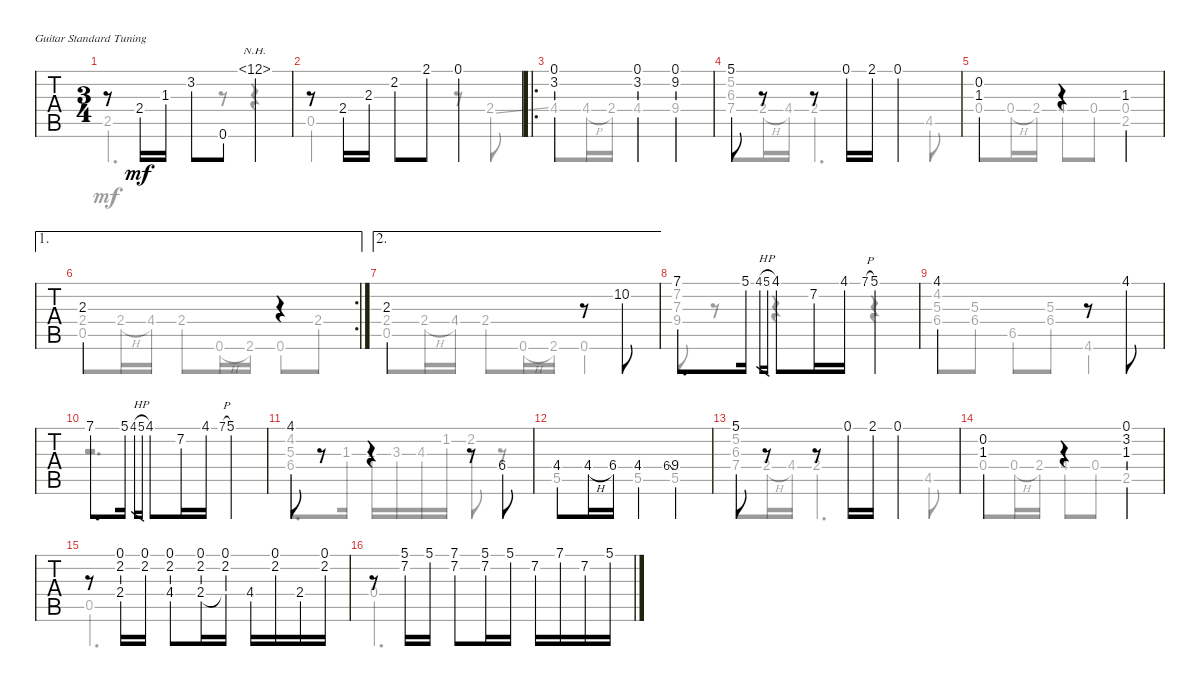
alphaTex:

\bracketExtendMode groupsimilarinstruments
\singleTrackTrackNamePolicy hidden
\multiTrackTrackNamePolicy hidden
\firstSystemTrackNameOrientation horizontal
\otherSystemsTrackNameOrientation horizontal
\track ("Untitled" "N-Gt") {instrument acousticgrandpiano}
\staff {tabs}
\tuning (E4 B3 G3 D3 A2 E2)
\displaytranspose 12
\voice
\ts (3 4)
\tempo (94 hide)
\clef g2
\ks a
r.8{dy mf} 2.4.16 1.3.16 3.2.8 0.6.8 12.1{nh}.4 |
r.8 2.4.16 2.3.16 2.2.8 2.1.8 0.1.4 |
\ro
(0.1 3.2).4 (0.1 3.2).4 (9.2 0.1).4 |
5.1.8 r.8 r.8 0.1.16 2.1.16 0.1.4 |
(0.2 1.3).4 r.4 1.3.4 |
\ae 1
\rc 2
2.3.2 r.4 |
\ae 2
2.3.2 r.8 10.2.8 |
7.1.8{d} 5.1.16 4.1{h}.16{gr} 5.1{h}.16{gr} 4.1.8 7.2.16 4.1.16 7.1{h}.8{gr} 5.1.4 |
4.1.2 r.8 4.1.8 |
7.1.8{d} 5.1.16 4.1{h}.16{gr} 5.1{h}.16{gr} 4.1.8 7.2.16 4.1.16 7.1{h}.8{gr} 5.1.4 |
4.1.8 r.8 r.4 r.8 6.4.8 |
4.4.8 4.4{h}.16 6.4.16 4.4.4 6.4{ss}.8{gr} 9.4.4 |
5.1.8 r.8 r.8 0.1.16 2.1.16 0.1.4 |
(0.2 1.3).4 r.4 (0.1 3.2 1.3).4 |
r.8 (0.1 2.2 2.4).16 (0.1 2.2).16 (0.1 2.2 4.4).8 (0.1 2.2 2.4).16 (0.1 2.2 2.4{t}).16 4.4.16 (0.1 2.2).16 2.4.16 (0.1 2.2).16 |
r.8 (5.1 7.2).16 5.1.16 (7.1 7.2).8 (5.1 7.2).16 5.1.16 7.2.16 7.1.16 7.2.16 5.1.16
\voice
\clef g2
\ottava regular
\simile none
\ks a
2.5.4{d dy mf} r.8 r.4 |
0.5.2 r.8 2.4{ss}.8 |
4.4.8 4.4{h}.16 2.4.16 4.4.4 9.4.4 |
(5.2 6.3 7.4).8 2.4{h}.16 4.4.16 2.4.4{d} 4.5.8 |
0.4.8 0.4{h}.16 2.4.16 4.4.8 0.4.8 (0.4 2.5).4 |
(2.4 0.5).8 2.4{h}.16 4.4.16 2.4.8 0.6{h}.16 2.6.16 0.6.8 2.4.8 |
(2.4 0.5).8 2.4{h}.16 4.4.16 2.4.8 0.6{h}.16 2.6.16 0.6.4 |
(7.2 7.3 9.4).8 r.8 r.4 r.4 |
(4.2 5.3 6.4).8 (5.3 6.4).8 6.5.8 (5.3 6.4).8 4.6.4 |
r.2{d} |
(4.2 5.3 6.4).8{d} 1.3.16 2.3.16 3.3.16 4.3.16 1.2.16 2.2.8 r.8 |
5.5.4 5.5.4 5.5.4 |
(5.2 6.3 7.4).8 2.4{h}.16 4.4.16 2.4.4{d} 4.5.8 |
0.4.8 0.4{h}.16 2.4.16 4.4.8 0.4.8 2.5.4 |
0.5.2{d} |
0.4.2{d}
